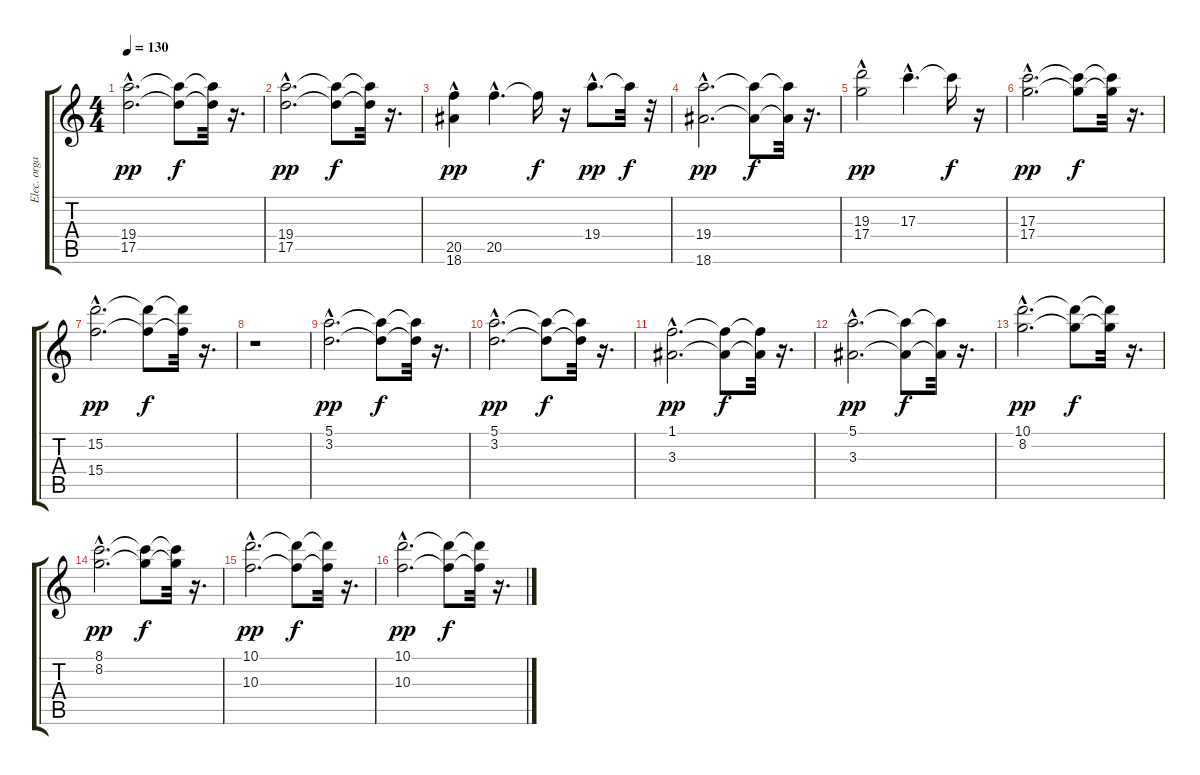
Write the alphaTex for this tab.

\track ("Elec. organ" "Elec. orga") {instrument acousticguitarnylon}
\staff {score tabs}
\tuning (E4 B3 G3 D3 A2 E2) {hide}
\ts (4 4)
\tempo 130
\clef g2
\ks c
(19.4{hac} 17.5{hac}).2{d dy pp} (19.4{t} 17.5{t}).8{dy f} (19.4{t} 17.5{t}).32 r.16{d} |
(19.4{hac} 17.5{hac}).2{d dy pp} (19.4{t} 17.5{t}).8{dy f} (19.4{t} 17.5{t}).32 r.16{d} |
(20.5{hac} 18.6{hac}).4{dy pp} 20.5{hac}.4{d} 20.5{t}.16{dy f} r.16 19.4{hac}.8{d dy pp} 19.4{t}.32{dy f} r.32 |
(19.4{hac} 18.6{hac}).2{d dy pp} (19.4{t} 18.6{t}).8{dy f} (19.4{t} 18.6{t}).32 r.16{d} |
(19.3{hac} 17.4{hac}).2{dy pp} 17.3{hac}.4{d} 17.3{t}.16{dy f} r.16 |
(17.3{hac} 17.4{hac}).2{d dy pp} (17.3{t} 17.4{t}).8{dy f} (17.3{t} 17.4{t}).32 r.16{d} |
(15.2{hac} 15.4{hac}).2{d dy pp} (15.2{t} 15.4{t}).8{dy f} (15.2{t} 15.4{t}).32 r.16{d} |
r.1 |
(5.1{hac} 3.2{hac}).2{d dy pp} (5.1{t} 3.2{t}).8{dy f} (5.1{t} 3.2{t}).32 r.16{d} |
(5.1{hac} 3.2{hac}).2{d dy pp} (5.1{t} 3.2{t}).8{dy f} (5.1{t} 3.2{t}).32 r.16{d} |
(1.1{hac} 3.3{hac}).2{d dy pp} (1.1{t} 3.3{t}).8{dy f} (1.1{t} 3.3{t}).32 r.16{d} |
(5.1{hac} 3.3{hac}).2{d dy pp} (5.1{t} 3.3{t}).8{dy f} (5.1{t} 3.3{t}).32 r.16{d} |
(10.1{hac} 8.2{hac}).2{d dy pp} (10.1{t} 8.2{t}).8{dy f} (10.1{t} 8.2{t}).32 r.16{d} |
(8.1{hac} 8.2{hac}).2{d dy pp} (8.1{t} 8.2{t}).8{dy f} (8.1{t} 8.2{t}).32 r.16{d} |
(10.1{hac} 10.3{hac}).2{d dy pp} (10.1{t} 10.3{t}).8{dy f} (10.1{t} 10.3{t}).32 r.16{d} |
(10.1{hac} 10.3{hac}).2{d dy pp} (10.1{t} 10.3{t}).8{dy f} (10.1{t} 10.3{t}).32 r.16{d}
